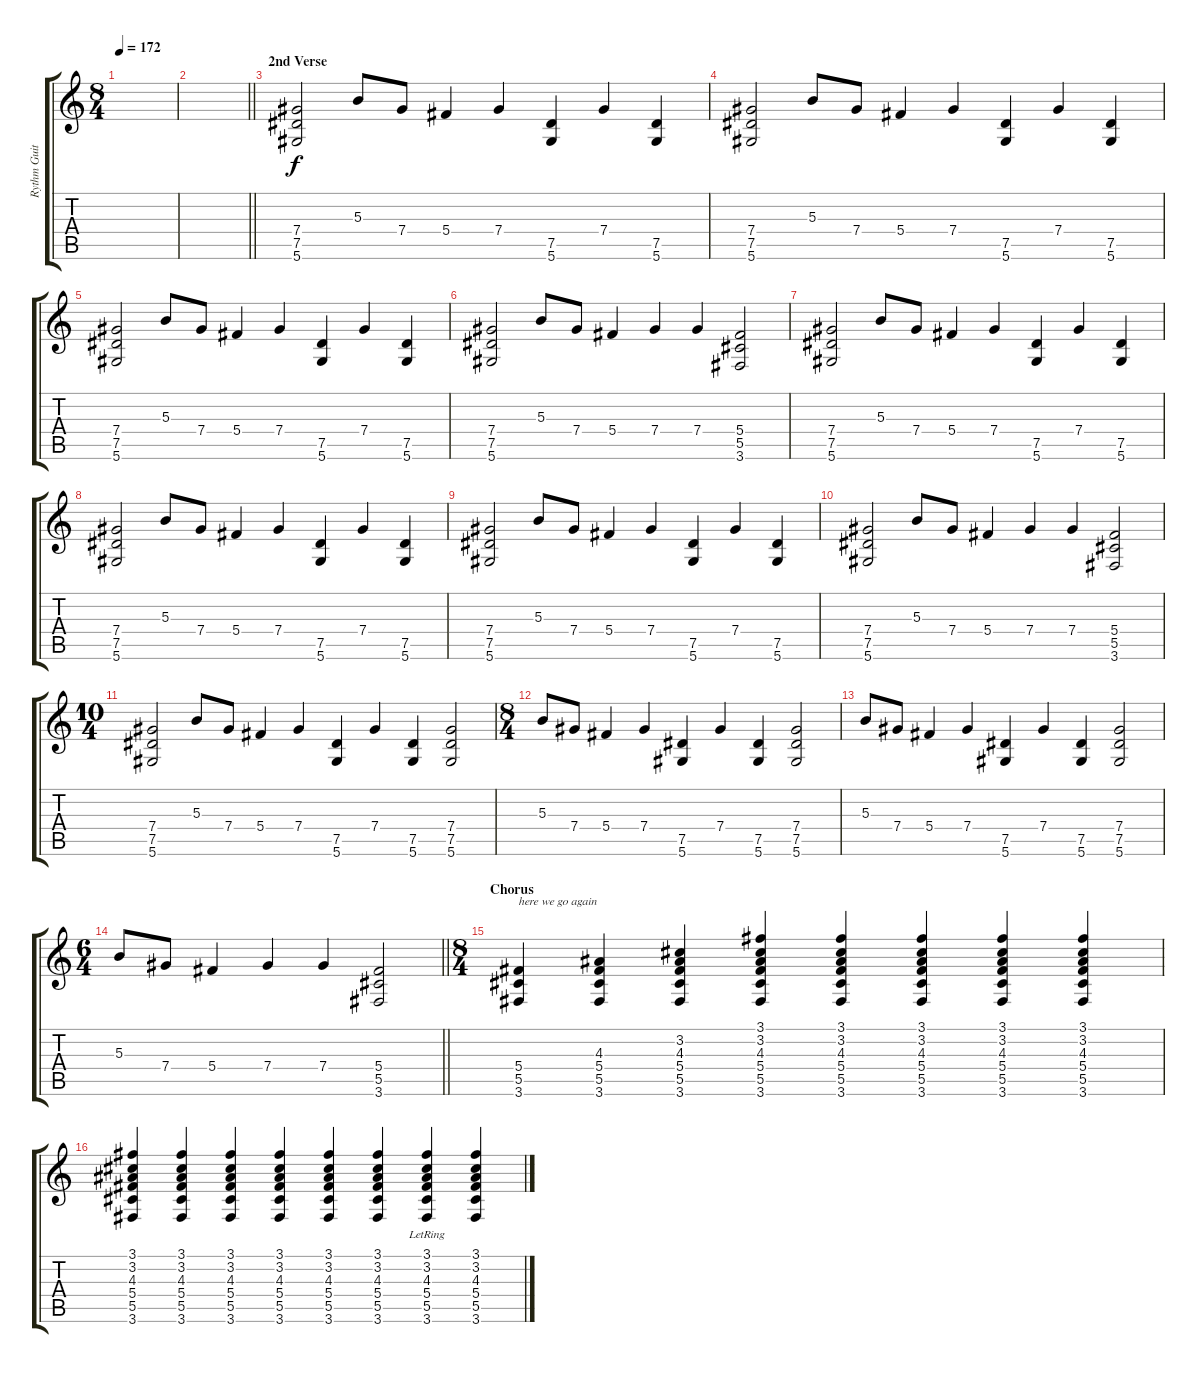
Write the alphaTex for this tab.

\track ("Rythm Guitar" "Rythm Guit") {instrument acousticguitarnylon}
\staff {score tabs}
\tuning (Eb4 Bb3 Gb3 Db3 Ab2 Eb2) {hide}
\ts (8 4)
\tempo 172
\clef g2
\ks c
|
\barLineRight lightlight
|
\section ("" "2nd Verse")
(7.4 7.5 5.6).2 5.3.8 7.4.8 5.4.4 7.4.4 (7.5 5.6).4 7.4.4 (7.5 5.6).4 |
(7.4 7.5 5.6).2 5.3.8 7.4.8 5.4.4 7.4.4 (7.5 5.6).4 7.4.4 (7.5 5.6).4 |
(7.4 7.5 5.6).2 5.3.8 7.4.8 5.4.4 7.4.4 (7.5 5.6).4 7.4.4 (7.5 5.6).4 |
(7.4 7.5 5.6).2 5.3.8 7.4.8 5.4.4 7.4.4 7.4.4 (5.4 5.5 3.6).2 |
(7.4 7.5 5.6).2 5.3.8 7.4.8 5.4.4 7.4.4 (7.5 5.6).4 7.4.4 (7.5 5.6).4 |
(7.4 7.5 5.6).2 5.3.8 7.4.8 5.4.4 7.4.4 (7.5 5.6).4 7.4.4 (7.5 5.6).4 |
(7.4 7.5 5.6).2 5.3.8 7.4.8 5.4.4 7.4.4 (7.5 5.6).4 7.4.4 (7.5 5.6).4 |
(7.4 7.5 5.6).2 5.3.8 7.4.8 5.4.4 7.4.4 7.4.4 (5.4 5.5 3.6).2 |
\ts (10 4)
(7.4 7.5 5.6).2 5.3.8 7.4.8 5.4.4 7.4.4 (7.5 5.6).4 7.4.4 (7.5 5.6).4 (7.4 7.5 5.6).2 |
\ts (8 4)
5.3.8 7.4.8 5.4.4 7.4.4 (7.5 5.6).4 7.4.4 (7.5 5.6).4 (7.4 7.5 5.6).2 |
5.3.8 7.4.8 5.4.4 7.4.4 (7.5 5.6).4 7.4.4 (7.5 5.6).4 (7.4 7.5 5.6).2 |
\ts (6 4)
\barLineRight lightlight
5.3.8 7.4.8 5.4.4 7.4.4 7.4.4 (5.4 5.5 3.6).2 |
\ts (8 4)
\section ("" "Chorus")
(5.4 5.5 3.6).4{txt "here we go again" volume 4 balance 2} (4.3 5.4 5.5 3.6).4{volume 5 balance 2} (3.2 4.3 5.4 5.5 3.6).4{volume 6 balance 3} (3.1 3.2 4.3 5.4 5.5 3.6).4{volume 8 balance 3} (3.1 3.2 4.3 5.4 5.5 3.6).4{volume 9 balance 4} (3.1 3.2 4.3 5.4 5.5 3.6).4{volume 6} (3.1 3.2 4.3 5.4 5.5 3.6).4 (3.1 3.2 4.3 5.4 5.5 3.6).4 |
(3.1 3.2 4.3 5.4 5.5 3.6).4 (3.1 3.2 4.3 5.4 5.5 3.6).4 (3.1 3.2 4.3 5.4 5.5 3.6).4 (3.1 3.2 4.3 5.4 5.5 3.6).4 (3.1 3.2 4.3 5.4 5.5 3.6).4 (3.1 3.2 4.3 5.4 5.5 3.6).4 (3.1{lr} 3.2{lr} 4.3{lr} 5.4{lr} 5.5{lr} 3.6{lr}).4 (3.1 3.2 4.3 5.4 5.5 3.6).4
